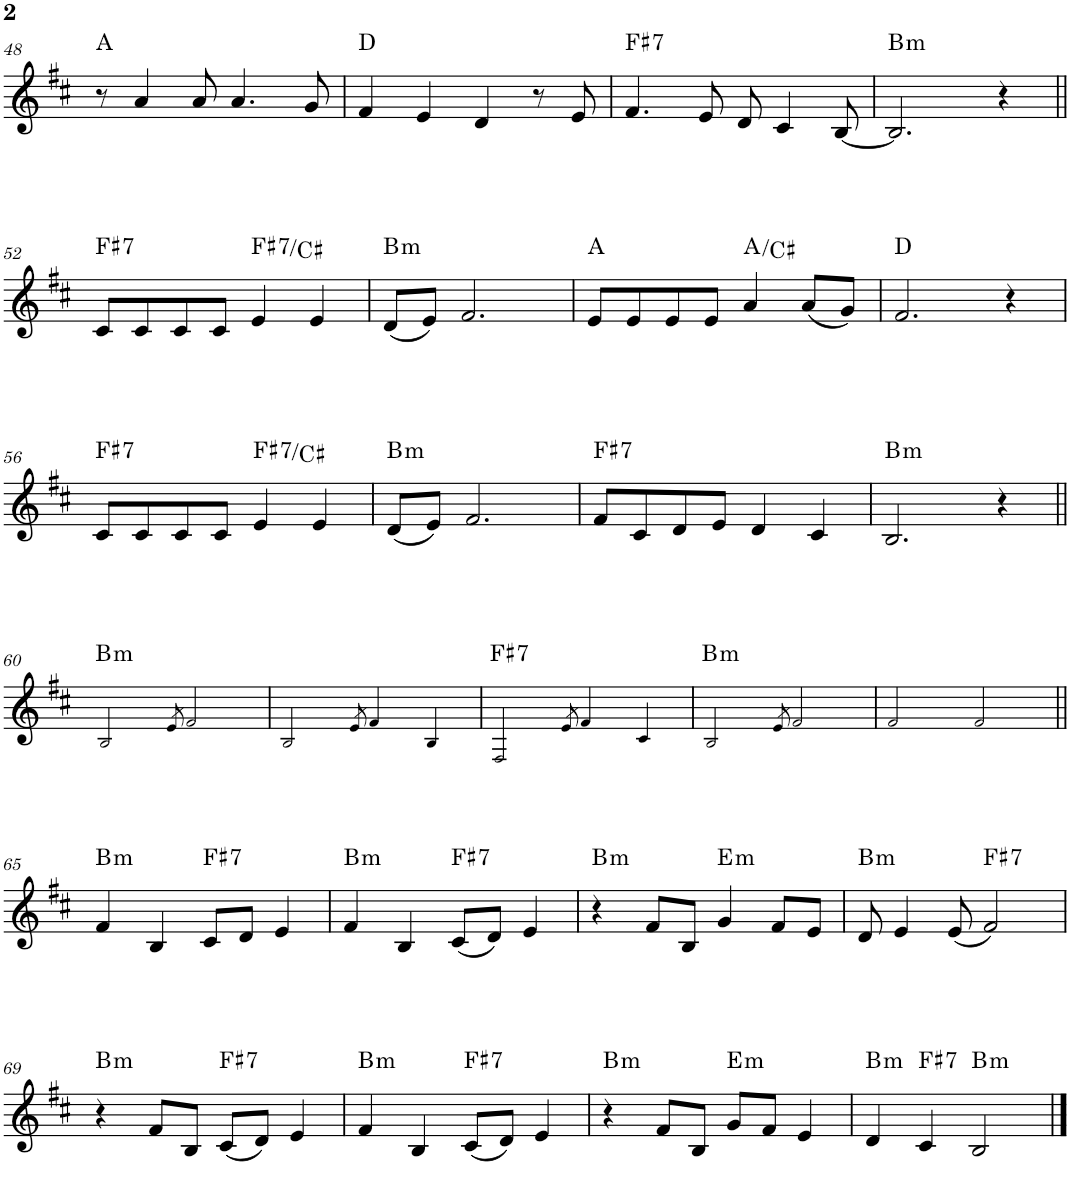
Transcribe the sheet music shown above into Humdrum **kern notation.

**kern	**harte
*part1	*part1
*staff1	*
*I"Piano	*
*I'Pno.	*
!!LO:PB:g=z
*clefG2	*
*k[f#c#]	*
*M4/4	*
=48	=48
8r	A:maj
4a/	.
8a/	.
4.a/	.
8g/	.
=49	=49
4f#/	D:maj
4e/	.
4d/	.
8r	.
8e/	.
=50	=50
!	!LO:H:kt=7
4.f#/	F#:7
8e/	.
8d/	.
4c#/	.
[8B/	.
=51	=51
!	!LO:H:kt=m
2.B/]	B:min
4r	.
!!LO:LB:g=z
=52||	=52||
!	!LO:H:kt=7
8c#/L	F#:7
8c#/	.
8c#/	.
8c#/J	.
!	!LO:H:kt=7
4e/	F#:7/5
4e/	.
=53	=53
!	!LO:H:kt=m
(8d/L	B:min
8e/J)	.
2.f#/	.
=54	=54
8e/L	A:maj
8e/	.
8e/	.
8e/J	.
4a/	A:maj/3
(8a/L	.
8g/J)	.
=55	=55
2.f#/	D:maj
4r	.
!!LO:LB:g=z
=56	=56
!	!LO:H:kt=7
8c#/L	F#:7
8c#/	.
8c#/	.
8c#/J	.
!	!LO:H:kt=7
4e/	F#:7/5
4e/	.
=57	=57
!	!LO:H:kt=m
(8d/L	B:min
8e/J)	.
2.f#/	.
=58	=58
!	!LO:H:kt=7
8f#/L	F#:7
8c#/	.
8d/	.
8e/J	.
4d/	.
4c#/	.
=59	=59
!	!LO:H:kt=m
2.B/	B:min
4r	.
!!LO:LB:g=z
=60||	=60||
!	!LO:H:kt=m
2B!/	B:min
8qe/	.
2f#!/	.
=61	=61
2B!/	.
8qe/	.
4f#!/	.
4B!/	.
=62	=62
!	!LO:H:kt=7
2F#!/	F#:7
8qe/	.
4f#!/	.
4c#!/	.
=63	=63
!	!LO:H:kt=m
2B!/	B:min
8qe/	.
2f#!/	.
=64	=64
2f#!/	.
2f#!/	.
!!LO:LB:g=z
=65||	=65||
!	!LO:H:kt=m
4f#/	B:min
4B/	.
!	!LO:H:kt=7
8c#/L	F#:7
8d/J	.
4e/	.
=66	=66
!	!LO:H:kt=m
4f#/	B:min
4B/	.
!	!LO:H:kt=7
(8c#/L	F#:7
8d/J)	.
4e/	.
=67	=67
!	!LO:H:kt=m
4r	B:min
8f#/L	.
8B/J	.
!	!LO:H:kt=m
4g/	E:min
8f#/L	.
8e/J	.
=68	=68
!	!LO:H:kt=m
8d/	B:min
4e/	.
(8e/	.
!	!LO:H:kt=7
2f#/)	F#:7
!!LO:LB:g=z
=69	=69
!	!LO:H:kt=m
4r	B:min
8f#/L	.
8B/J	.
!	!LO:H:kt=7
(8c#/L	F#:7
8d/J)	.
4e/	.
=70	=70
!	!LO:H:kt=m
4f#/	B:min
4B/	.
!	!LO:H:kt=7
(8c#/L	F#:7
8d/J)	.
4e/	.
=71	=71
!	!LO:H:kt=m
4r	B:min
8f#/L	.
8B/J	.
!	!LO:H:kt=m
8g/L	E:min
8f#/J	.
4e/	.
=72	=72
!	!LO:H:kt=m
4d/	B:min
!	!LO:H:kt=7
4c#/	F#:7
!	!LO:H:kt=m
2B/	B:min
==	==
*-	*-
